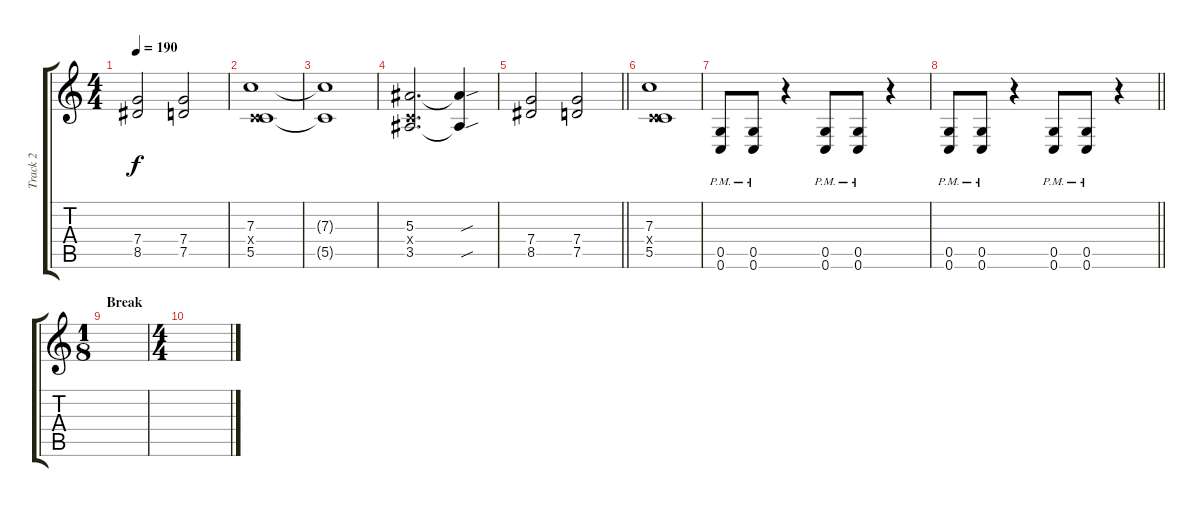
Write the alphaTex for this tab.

\track ("Track 2" "Track 2") {instrument distortionguitar}
\staff {score tabs}
\tuning (D4 A3 F3 C3 G2 C2) {hide}
\ts (4 4)
\tempo 190
\clef g2
\ks c
(7.4 8.5).2{dy f} (7.4 7.5).2 |
(7.3 0.4{x} 5.5).1 |
(7.3{t} 5.5{t}).1 |
(5.3 0.4{x} 3.5).2{d} (5.3{sou t} 3.5{sou t}).4 |
\barLineRight lightlight
(7.4 8.5).2 (7.4 7.5).2 |
\section ("" "")
(7.3 0.4{x} 5.5).1 |
(0.5{pm} 0.6{pm}).8 (0.5{pm} 0.6{pm}).8 r.4 (0.5{pm} 0.6{pm}).8 (0.5{pm} 0.6{pm}).8 r.4 |
\barLineRight lightlight
(0.5{pm} 0.6{pm}).8 (0.5{pm} 0.6{pm}).8 r.4 (0.5{pm} 0.6{pm}).8 (0.5{pm} 0.6{pm}).8 r.4 |
\ts (1 8)
\section ("" "Break")
|
\ts (4 4)
